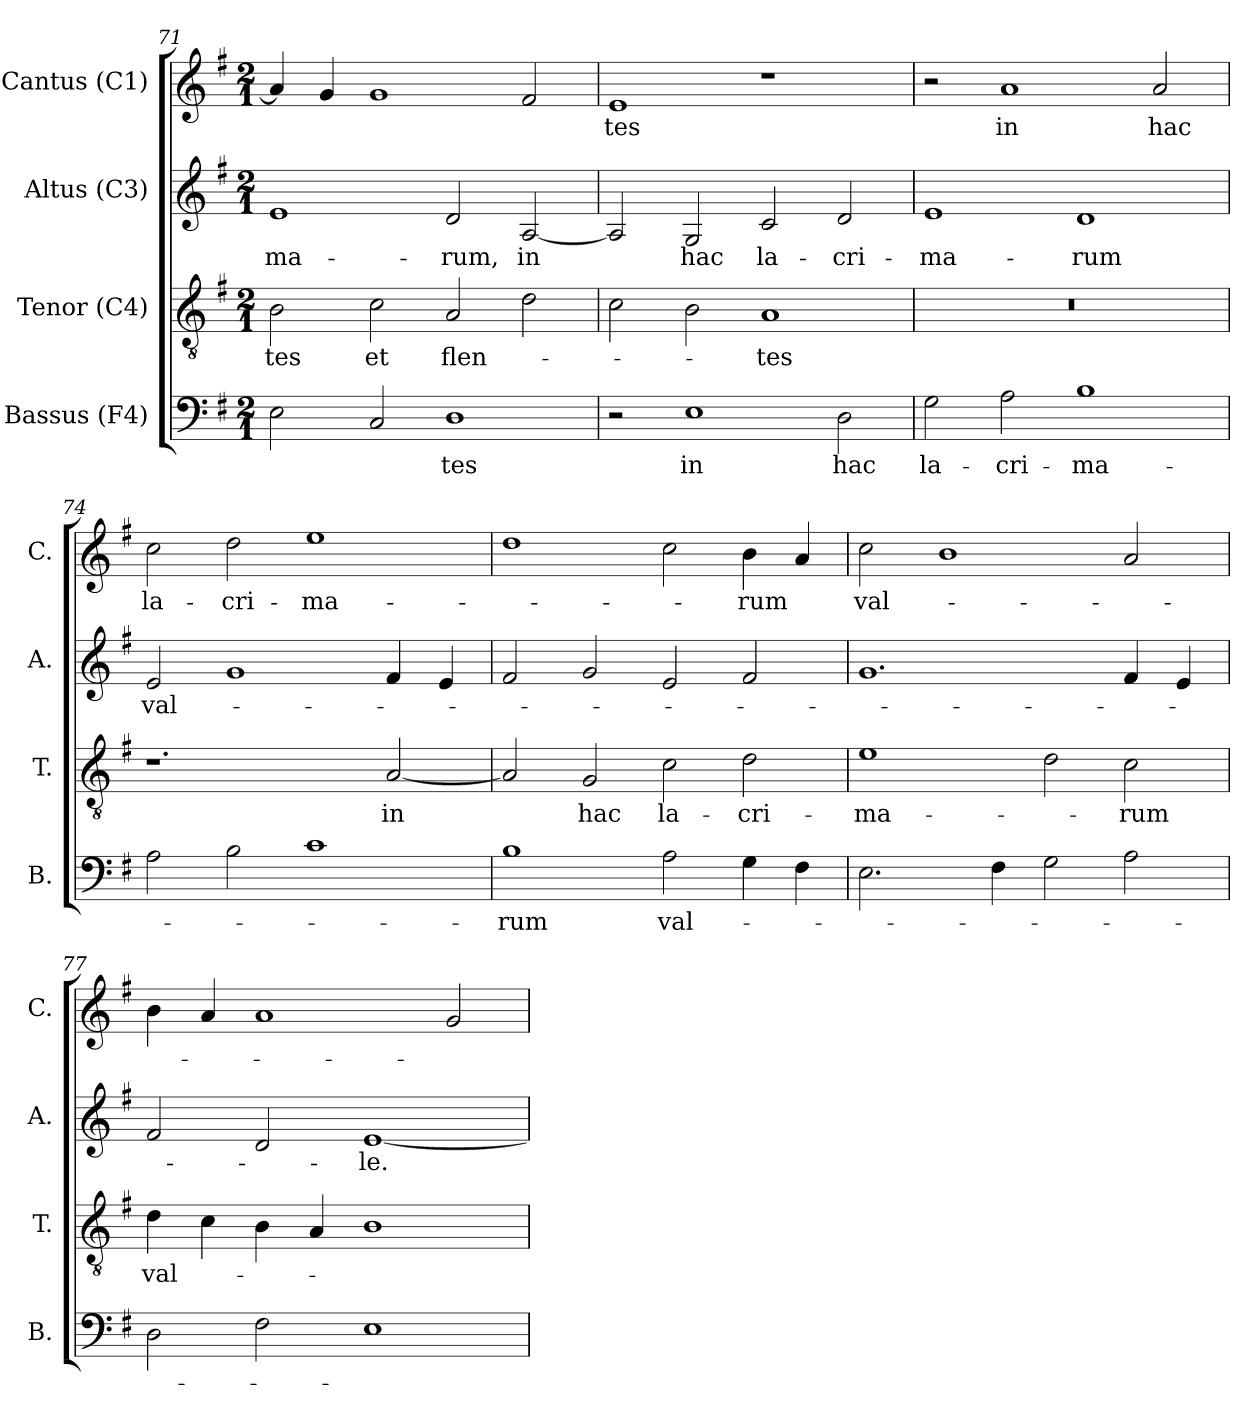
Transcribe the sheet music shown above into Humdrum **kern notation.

**kern	**text	**kern	**text	**kern	**text	**kern	**text
*part4	*part4	*part3	*part3	*part2	*part2	*part1	*part1
*staff4	*staff4	*staff3	*staff3	*staff2	*staff2	*staff1	*staff1
*I"Bassus (F4)	*	*I"Tenor (C4)	*	*I"Altus (C3)	*	*I"Cantus (C1)	*
*I'B.	*	*I'T.	*	*I'A.	*	*I'C.	*
*clefF4	*	*clefGv2	*	*clefG2	*	*clefG2	*
*	*	*ITrd7c12	*	*ITrd7c12	*	*	*
*k[f#]	*	*k[f#]	*	*k[f#]	*	*k[f#]	*
*G:	*	*G:	*	*G:	*	*G:	*
*M2/1	*	*M2/1	*	*M2/1	*	*M2/1	*
=71	=71	=71	=71	=71	=71	=71	=71
!	!	!	!LO:LY:b:color=#000000	!	!	!	!
!	!	!	!	!	!LO:LY:b:color=#000000	!	!
2Ei\	.	2BBi\	-tes	1Ei	-ma-	4ai/]	.
.	.	.	.	.	.	4gi/	.
!	!	!	!LO:LY:b:color=#000000	!	!	!	!
2Ci/	.	2Ci\	et	.	.	1gi	.
!	!LO:LY:b:color=#000000	!	!	!	!	!	!
!	!	!	!LO:LY:b:color=#000000	!	!	!	!
!	!	!	!	!	!LO:LY:b:color=#000000	!	!
1Di	-tes	2AAi/	flen-	2Di/	-rum,	.	.
!	!	!	!	!	!LO:LY:b:color=#000000	!	!
.	.	2Di\	.	[2AAi/	in	2f#i/	.
=72	=72	=72	=72	=72	=72	=72	=72
!	!	!	!	!	!	!	!LO:LY:b:color=#000000
2r	.	2Ci\	.	2AAi/]	.	1ei	-tes
!	!LO:LY:b:color=#000000	!	!	!	!	!	!
!	!	!	!	!	!LO:LY:b:color=#000000	!	!
1Ei	in	2BBi\	.	2GGi/	hac	.	.
!	!	!	!LO:LY:b:color=#000000	!	!	!	!
!	!	!	!	!	!LO:LY:b:color=#000000	!	!
.	.	1AAi	-tes	2Ci/	la-	1r	.
!	!LO:LY:b:color=#000000	!	!	!	!	!	!
!	!	!	!	!	!LO:LY:b:color=#000000	!	!
2Di\	hac	.	.	2Di/	-cri-	.	.
!!LO:LB:g=z
=73	=73	=73	=73	=73	=73	=73	=73
!	!LO:LY:b:color=#000000	!LO:N:vis=1	!	!	!	!	!
!	!	!	!	!	!LO:LY:b:color=#000000	!	!
2Gi\	la-	0r	.	1Ei	-ma-	2r	.
!	!LO:LY:b:color=#000000	!	!	!	!	!	!
!	!	!	!	!	!	!	!LO:LY:b:color=#000000
2Ai\	-cri-	.	.	.	.	1ai	in
!	!LO:LY:b:color=#000000	!	!	!	!	!	!
!	!	!	!	!	!LO:LY:b:color=#000000	!	!
1Bi	-ma-	.	.	1Di	-rum	.	.
!	!	!	!	!	!	!	!LO:LY:b:color=#000000
.	.	.	.	.	.	2ai/	hac
=74	=74	=74	=74	=74	=74	=74	=74
!	!	!	!	!	!LO:LY:b:color=#000000	!	!
!	!	!	!	!	!	!	!LO:LY:b:color=#000000
2Ai\	.	1.r	.	2Ei/	val-	2cci\	la-
!	!	!	!	!	!	!	!LO:LY:b:color=#000000
2Bi\	.	.	.	1Gi	.	2ddi\	-cri-
!	!	!	!	!	!	!	!LO:LY:b:color=#000000
1ci	.	.	.	.	.	1eei	-ma-
!	!	!	!LO:LY:b:color=#000000	!	!	!	!
.	.	[2AAi/	in	4F#i/	.	.	.
.	.	.	.	4Ei/	.	.	.
=75	=75	=75	=75	=75	=75	=75	=75
!	!LO:LY:b:color=#000000	!	!	!	!	!	!
1Bi	-rum	2AAi/]	.	2F#i/	.	1ddi	.
!	!	!	!LO:LY:b:color=#000000	!	!	!	!
.	.	2GGi/	hac	2Gi/	.	.	.
!	!LO:LY:b:color=#000000	!	!	!	!	!	!
!	!	!	!LO:LY:b:color=#000000	!	!	!	!
2Ai\	val-	2Ci\	la-	2Ei/	.	2cci\	.
!	!	!	!LO:LY:b:color=#000000	!	!	!	!
!	!	!	!	!	!	!	!LO:LY:b:color=#000000
4Gi\	.	2Di\	-cri-	2F#i/	.	4bi\	-rum
4F#i\	.	.	.	.	.	4ai/	.
!!LO:LB:g=z
=76	=76	=76	=76	=76	=76	=76	=76
!	!	!	!LO:LY:b:color=#000000	!	!	!	!
!	!	!	!	!	!	!	!LO:LY:b:color=#000000
2.Ei\	.	1Ei	-ma-	1.Gi	.	2cci\	val-
.	.	.	.	.	.	1bi	.
4F#i\	.	.	.	.	.	.	.
2Gi\	.	2Di\	.	.	.	.	.
!	!	!	!LO:LY:b:color=#000000	!	!	!	!
2Ai\	.	2Ci\	-rum	4F#i/	.	2ai/	.
.	.	.	.	4Ei/	.	.	.
=77	=77	=77	=77	=77	=77	=77	=77
!	!	!	!LO:LY:b:color=#000000	!	!	!	!
2Di\	.	4Di\	val-	2F#i/	.	4bi\	.
.	.	4Ci\	.	.	.	4ai/	.
2F#i\	.	4BBi\	.	2Di/	.	1ai	.
.	.	4AAi/	.	.	.	.	.
!	!	!	!	!	!LO:LY:b:color=#000000	!	!
1Ei	.	1BBi	.	[1Ei	-le.	.	.
.	.	.	.	.	.	2gi/	.
=	=	=	=	=	=	=	=
*-	*-	*-	*-	*-	*-	*-	*-
